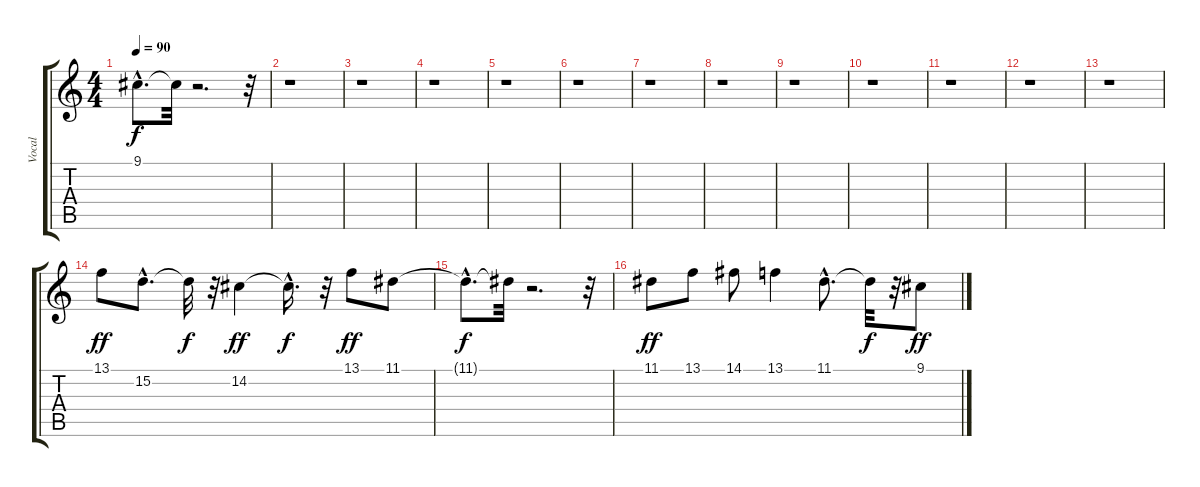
\track ("Vocal" "Vocal") {instrument synthvoice}
\staff {score tabs}
\tuning (E4 B3 G3 D3 A2 E2) {hide}
\ts (4 4)
\tempo 90
\clef g2
\ks c
9.1{hac t}.8{d dy f} 9.1{t}.32 r.2{d} r.32 |
r.1 |
r.1 |
r.1 |
r.1 |
r.1 |
r.1 |
r.1 |
r.1 |
r.1 |
r.1 |
r.1 |
r.1 |
13.1.8{dy ff} 15.2{hac}.8{d} 15.2{t}.32{dy f} r.32 14.2.4{dy ff} 14.2{hac t}.16{d dy f} r.32 13.1.8{dy ff} 11.1.8 |
11.1{hac t}.8{d dy f} 11.1{t}.32 r.2{d} r.32 |
11.1.8{dy ff} 13.1.8 14.1.8 13.1.4 11.1{hac}.8{d} 11.1{t}.32{dy f} r.32 9.1.8{dy ff}
